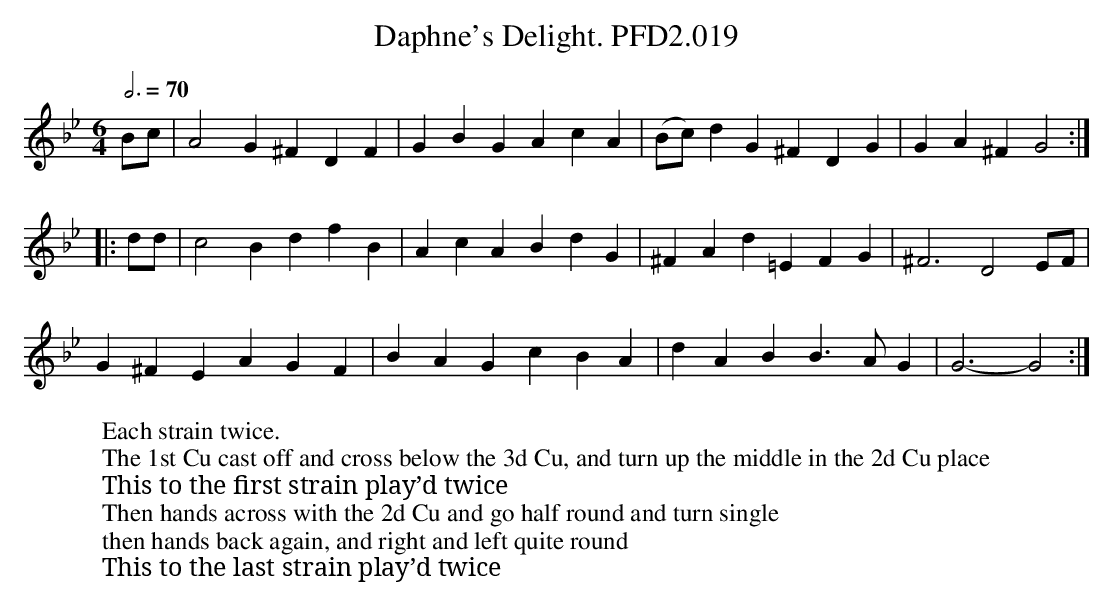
X:1
T:Daphne's Delight. PFD2.019
M:6/4
L:1/4
Q:3/4=70
W:Each strain twice.
W:The 1st Cu cast off and cross below the 3d Cu, and turn up the middle in the 2d Cu place
W:This to the first strain play’d twice
W:Then hands across with the 2d Cu and go half round and turn single
W:then hands back again, and right and left quite round
W:This to the last strain play’d twice
K:Gm
B/c/|A2G ^FDF |GBG AcA|(B/c/)dG ^FDG|GA^F G2:|
|:d/d/|c2B dfB|AcA BdG|^FAd =EFG|^F3 D2E/F/|
G^FE AGF|BAG cBA|dAB B>AG|G3-G2:|
